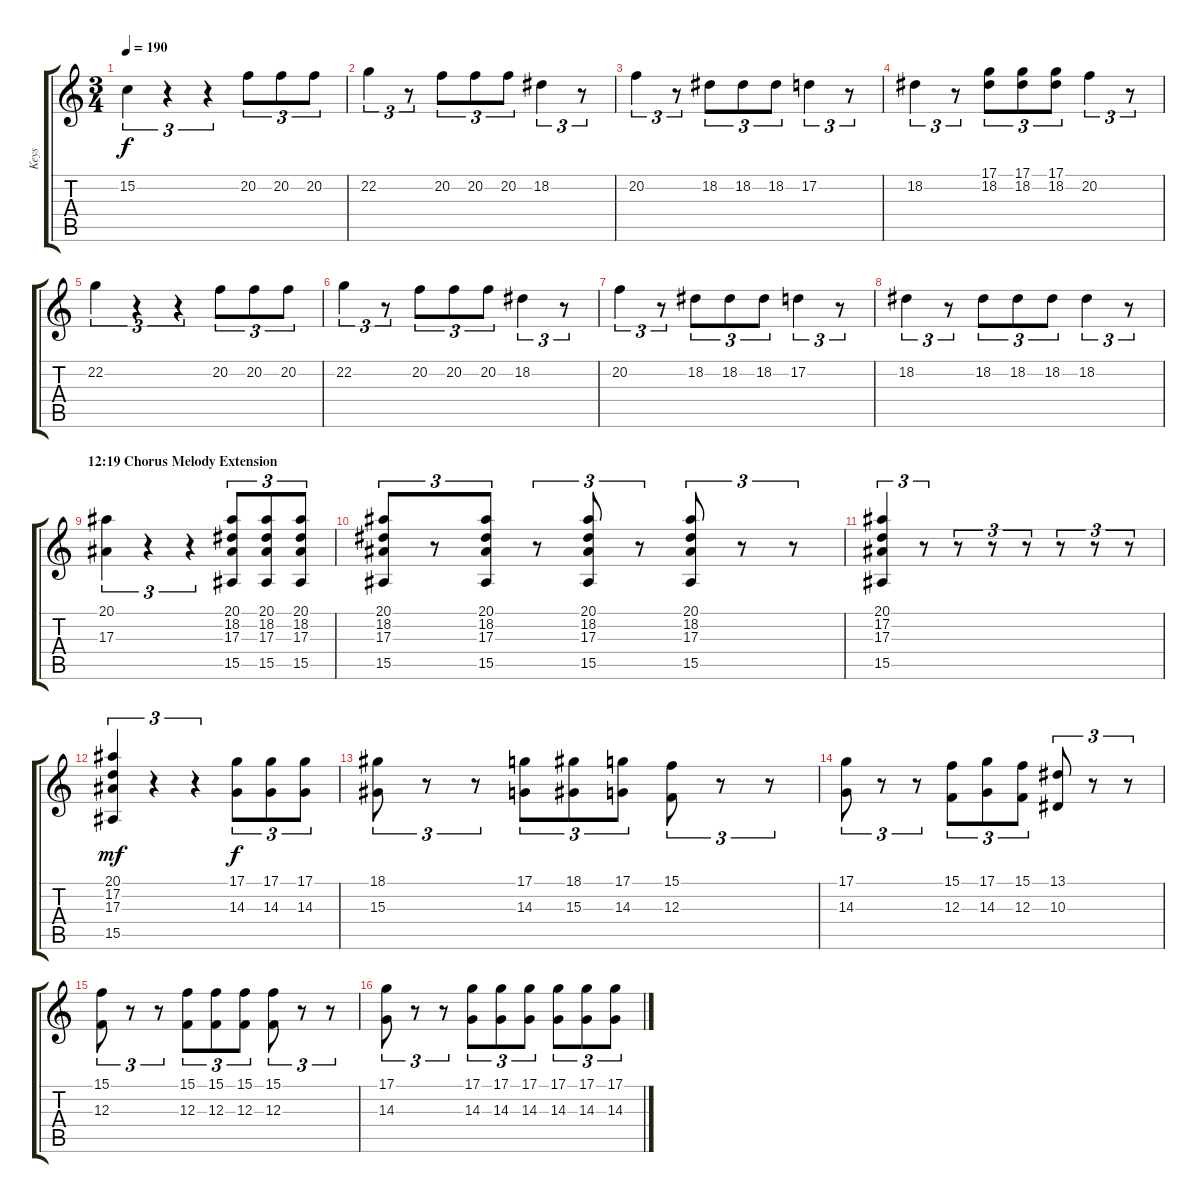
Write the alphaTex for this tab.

\track ("Keys" "Keys") {instrument pad3polysynth}
\staff {score tabs}
\tuning (D4 A3 F3 C3 G2 C2) {hide}
\ts (3 4)
\tempo 190
\clef g2
\ks c
15.2.4{tu (3 2) dy f} r.4{tu (3 2)} r.4{tu (3 2)} 20.2.8{tu (3 2)} 20.2.8{tu (3 2)} 20.2.8{tu (3 2)} |
22.2.4{tu (3 2)} r.8{tu (3 2)} 20.2.8{tu (3 2)} 20.2.8{tu (3 2)} 20.2.8{tu (3 2)} 18.2.4{tu (3 2)} r.8{tu (3 2)} |
20.2.4{tu (3 2)} r.8{tu (3 2)} 18.2.8{tu (3 2)} 18.2.8{tu (3 2)} 18.2.8{tu (3 2)} 17.2.4{tu (3 2)} r.8{tu (3 2)} |
18.2.4{tu (3 2)} r.8{tu (3 2)} (17.1 18.2).8{tu (3 2)} (17.1 18.2).8{tu (3 2)} (17.1 18.2).8{tu (3 2)} 20.2.4{tu (3 2)} r.8{tu (3 2)} |
22.2.4{tu (3 2)} r.4{tu (3 2)} r.4{tu (3 2)} 20.2.8{tu (3 2)} 20.2.8{tu (3 2)} 20.2.8{tu (3 2)} |
22.2.4{tu (3 2)} r.8{tu (3 2)} 20.2.8{tu (3 2)} 20.2.8{tu (3 2)} 20.2.8{tu (3 2)} 18.2.4{tu (3 2)} r.8{tu (3 2)} |
20.2.4{tu (3 2)} r.8{tu (3 2)} 18.2.8{tu (3 2)} 18.2.8{tu (3 2)} 18.2.8{tu (3 2)} 17.2.4{tu (3 2)} r.8{tu (3 2)} |
18.2.4{tu (3 2)} r.8{tu (3 2)} 18.2.8{tu (3 2)} 18.2.8{tu (3 2)} 18.2.8{tu (3 2)} 18.2.4{tu (3 2)} r.8{tu (3 2)} |
\section ("" "12:19 Chorus Melody Extension")
(20.1 17.3).4{tu (3 2)} r.4{tu (3 2)} r.4{tu (3 2)} (20.1 18.2 17.3 15.5).8{tu (3 2)} (20.1 18.2 17.3 15.5).8{tu (3 2)} (20.1 18.2 17.3 15.5).8{tu (3 2)} |
(20.1 18.2 17.3 15.5).8{tu (3 2)} r.8{tu (3 2)} (20.1 18.2 17.3 15.5).8{tu (3 2)} r.8{tu (3 2)} (20.1 18.2 17.3 15.5).8{tu (3 2)} r.8{tu (3 2)} (20.1 18.2 17.3 15.5).8{tu (3 2)} r.8{tu (3 2)} r.8{tu (3 2)} |
(20.1 17.2 17.3 15.5).4{tu (3 2)} r.8{tu (3 2)} r.8{tu (3 2)} r.8{tu (3 2)} r.8{tu (3 2)} r.8{tu (3 2)} r.8{tu (3 2)} r.8{tu (3 2)} |
(20.1 17.2 17.3 15.5).4{tu (3 2) dy mf} r.4{tu (3 2)} r.4{tu (3 2)} (17.1 14.3).8{tu (3 2) dy f} (17.1 14.3).8{tu (3 2)} (17.1 14.3).8{tu (3 2)} |
(18.1 15.3).8{tu (3 2)} r.8{tu (3 2)} r.8{tu (3 2)} (17.1 14.3).8{tu (3 2)} (18.1 15.3).8{tu (3 2)} (17.1 14.3).8{tu (3 2)} (15.1 12.3).8{tu (3 2)} r.8{tu (3 2)} r.8{tu (3 2)} |
(17.1 14.3).8{tu (3 2)} r.8{tu (3 2)} r.8{tu (3 2)} (15.1 12.3).8{tu (3 2)} (17.1 14.3).8{tu (3 2)} (15.1 12.3).8{tu (3 2)} (13.1 10.3).8{tu (3 2)} r.8{tu (3 2)} r.8{tu (3 2)} |
(15.1 12.3).8{tu (3 2)} r.8{tu (3 2)} r.8{tu (3 2)} (15.1 12.3).8{tu (3 2)} (15.1 12.3).8{tu (3 2)} (15.1 12.3).8{tu (3 2)} (15.1 12.3).8{tu (3 2)} r.8{tu (3 2)} r.8{tu (3 2)} |
(17.1 14.3).8{tu (3 2)} r.8{tu (3 2)} r.8{tu (3 2)} (17.1 14.3).8{tu (3 2)} (17.1 14.3).8{tu (3 2)} (17.1 14.3).8{tu (3 2)} (17.1 14.3).8{tu (3 2)} (17.1 14.3).8{tu (3 2)} (17.1 14.3).8{tu (3 2)}
